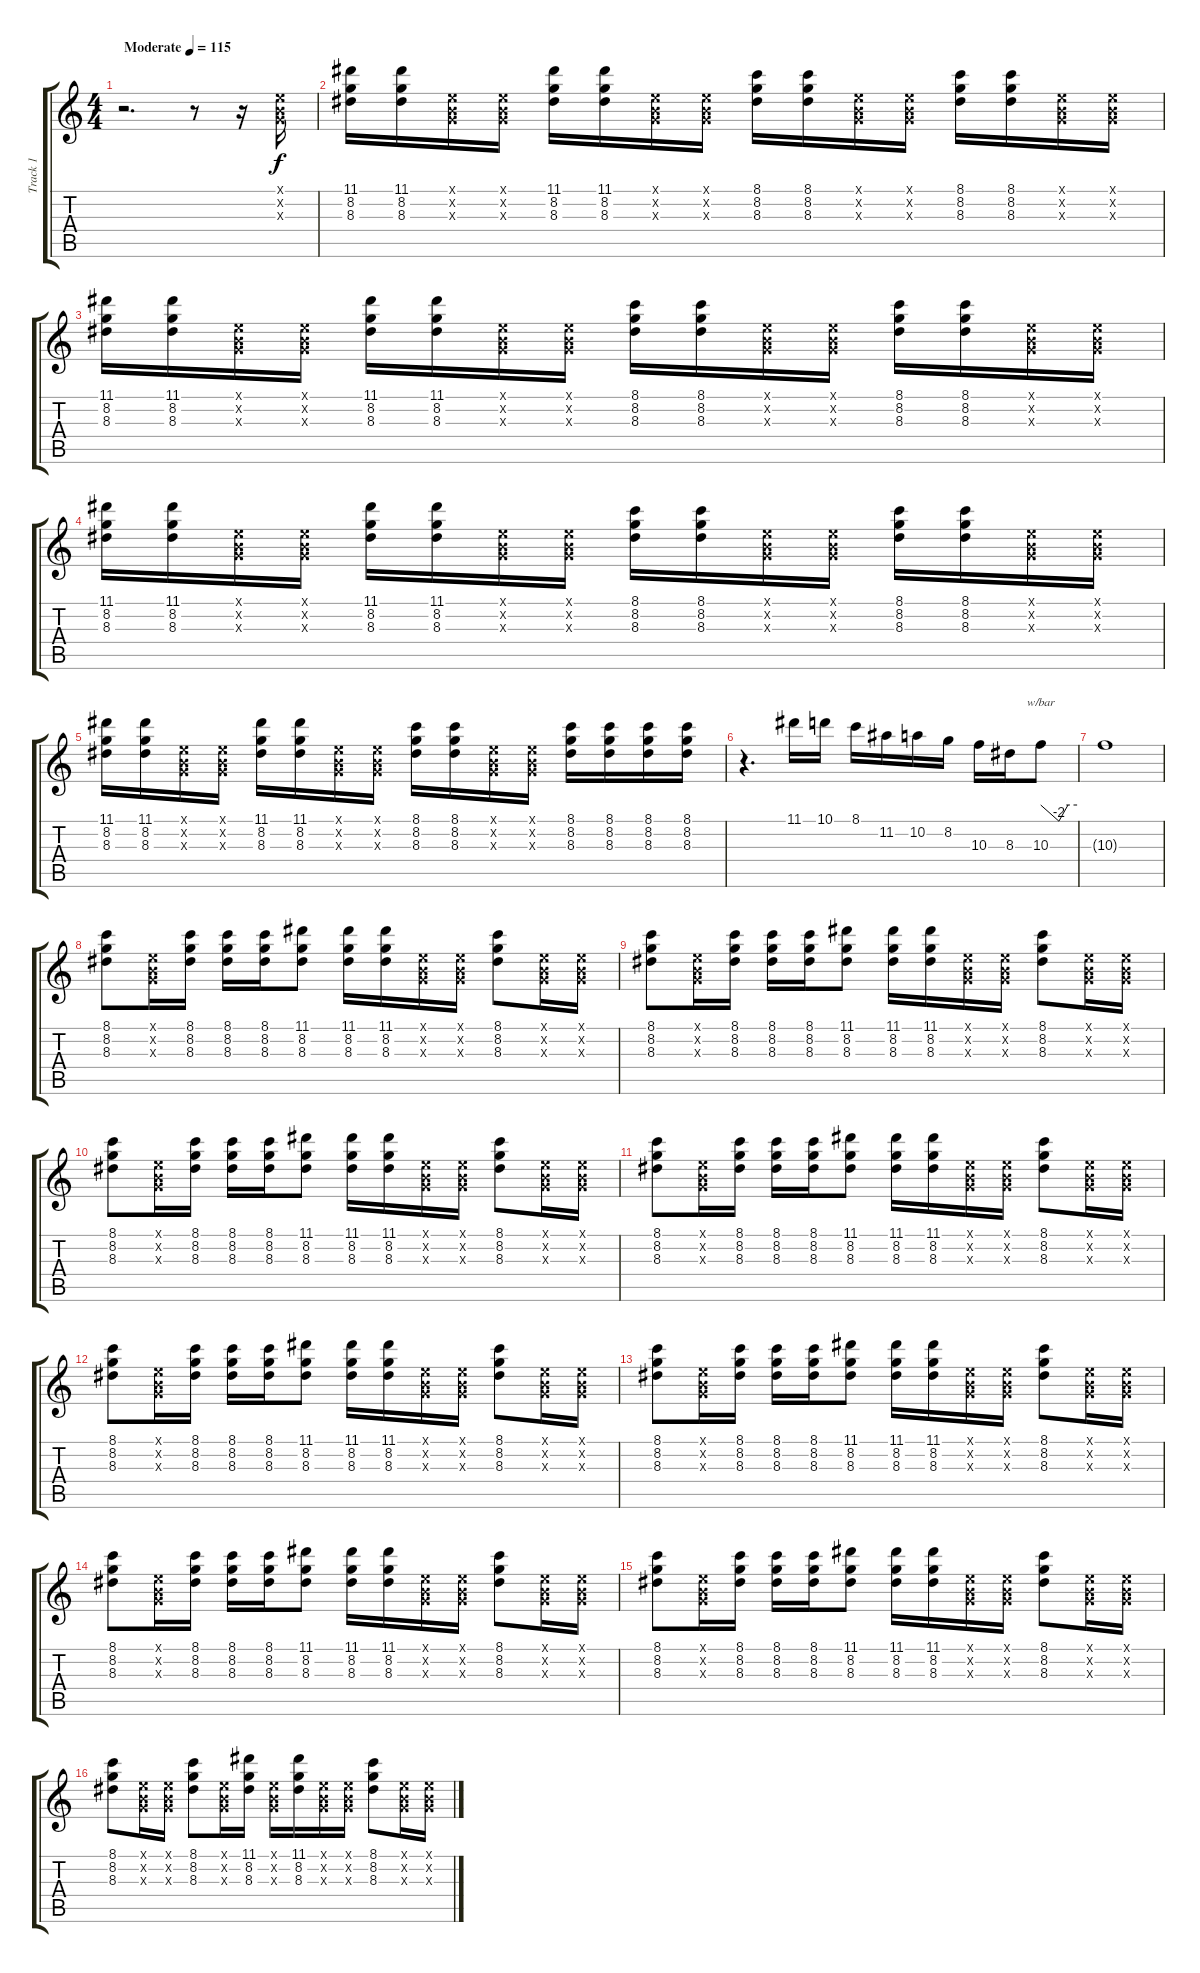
\track ("Track 1" "Track 1") {instrument electricguitarjazz}
\staff {score tabs}
\tuning (E4 B3 G3 D3 A2 E2) {hide}
\ts (4 4)
\tempo (115 "Moderate")
\clef g2
\ks c
r.2{d dy f instrument electricguitarjazz} r.8 r.16 (0.1{x} 0.2{x} 0.3{x}).16 |
(11.1 8.2 8.3).16 (11.1 8.2 8.3).16 (0.1{x} 0.2{x} 0.3{x}).16 (0.1{x} 0.2{x} 0.3{x}).16 (11.1 8.2 8.3).16 (11.1 8.2 8.3).16 (0.1{x} 0.2{x} 0.3{x}).16 (0.1{x} 0.2{x} 0.3{x}).16 (8.1 8.2 8.3).16 (8.1 8.2 8.3).16 (0.1{x} 0.2{x} 0.3{x}).16 (0.1{x} 0.2{x} 0.3{x}).16 (8.1 8.2 8.3).16 (8.1 8.2 8.3).16 (0.1{x} 0.2{x} 0.3{x}).16 (0.1{x} 0.2{x} 0.3{x}).16 |
(11.1 8.2 8.3).16 (11.1 8.2 8.3).16 (0.1{x} 0.2{x} 0.3{x}).16 (0.1{x} 0.2{x} 0.3{x}).16 (11.1 8.2 8.3).16 (11.1 8.2 8.3).16 (0.1{x} 0.2{x} 0.3{x}).16 (0.1{x} 0.2{x} 0.3{x}).16 (8.1 8.2 8.3).16 (8.1 8.2 8.3).16 (0.1{x} 0.2{x} 0.3{x}).16 (0.1{x} 0.2{x} 0.3{x}).16 (8.1 8.2 8.3).16 (8.1 8.2 8.3).16 (0.1{x} 0.2{x} 0.3{x}).16 (0.1{x} 0.2{x} 0.3{x}).16 |
(11.1 8.2 8.3).16 (11.1 8.2 8.3).16 (0.1{x} 0.2{x} 0.3{x}).16 (0.1{x} 0.2{x} 0.3{x}).16 (11.1 8.2 8.3).16 (11.1 8.2 8.3).16 (0.1{x} 0.2{x} 0.3{x}).16 (0.1{x} 0.2{x} 0.3{x}).16 (8.1 8.2 8.3).16 (8.1 8.2 8.3).16 (0.1{x} 0.2{x} 0.3{x}).16 (0.1{x} 0.2{x} 0.3{x}).16 (8.1 8.2 8.3).16 (8.1 8.2 8.3).16 (0.1{x} 0.2{x} 0.3{x}).16 (0.1{x} 0.2{x} 0.3{x}).16 |
(11.1 8.2 8.3).16 (11.1 8.2 8.3).16 (0.1{x} 0.2{x} 0.3{x}).16 (0.1{x} 0.2{x} 0.3{x}).16 (11.1 8.2 8.3).16 (11.1 8.2 8.3).16 (0.1{x} 0.2{x} 0.3{x}).16 (0.1{x} 0.2{x} 0.3{x}).16 (8.1 8.2 8.3).16 (8.1 8.2 8.3).16 (0.1{x} 0.2{x} 0.3{x}).16 (0.1{x} 0.2{x} 0.3{x}).16 (8.1 8.2 8.3).16 (8.1 8.2 8.3).16 (8.1 8.2 8.3).16 (8.1 8.2 8.3).16 |
r.4{d} 11.1.16 10.1.16 8.1.16 11.2.16 10.2.16 8.2.16 10.3.16 8.3.16 10.3.8{tbe (custom default 0 0 30 -8 45 0 60 0)} |
10.3{t}.1 |
(8.1 8.2 8.3).8 (0.1{x} 0.2{x} 0.3{x}).16 (8.1 8.2 8.3).16 (8.1 8.2 8.3).16 (8.1 8.2 8.3).16 (11.1 8.2 8.3).8 (11.1 8.2 8.3).16 (11.1 8.2 8.3).16 (0.1{x} 0.2{x} 0.3{x}).16 (0.1{x} 0.2{x} 0.3{x}).16 (8.1 8.2 8.3).8 (0.1{x} 0.2{x} 0.3{x}).16 (0.1{x} 0.2{x} 0.3{x}).16 |
(8.1 8.2 8.3).8 (0.1{x} 0.2{x} 0.3{x}).16 (8.1 8.2 8.3).16 (8.1 8.2 8.3).16 (8.1 8.2 8.3).16 (11.1 8.2 8.3).8 (11.1 8.2 8.3).16 (11.1 8.2 8.3).16 (0.1{x} 0.2{x} 0.3{x}).16 (0.1{x} 0.2{x} 0.3{x}).16 (8.1 8.2 8.3).8 (0.1{x} 0.2{x} 0.3{x}).16 (0.1{x} 0.2{x} 0.3{x}).16 |
(8.1 8.2 8.3).8 (0.1{x} 0.2{x} 0.3{x}).16 (8.1 8.2 8.3).16 (8.1 8.2 8.3).16 (8.1 8.2 8.3).16 (11.1 8.2 8.3).8 (11.1 8.2 8.3).16 (11.1 8.2 8.3).16 (0.1{x} 0.2{x} 0.3{x}).16 (0.1{x} 0.2{x} 0.3{x}).16 (8.1 8.2 8.3).8 (0.1{x} 0.2{x} 0.3{x}).16 (0.1{x} 0.2{x} 0.3{x}).16 |
(8.1 8.2 8.3).8 (0.1{x} 0.2{x} 0.3{x}).16 (8.1 8.2 8.3).16 (8.1 8.2 8.3).16 (8.1 8.2 8.3).16 (11.1 8.2 8.3).8 (11.1 8.2 8.3).16 (11.1 8.2 8.3).16 (0.1{x} 0.2{x} 0.3{x}).16 (0.1{x} 0.2{x} 0.3{x}).16 (8.1 8.2 8.3).8 (0.1{x} 0.2{x} 0.3{x}).16 (0.1{x} 0.2{x} 0.3{x}).16 |
(8.1 8.2 8.3).8 (0.1{x} 0.2{x} 0.3{x}).16 (8.1 8.2 8.3).16 (8.1 8.2 8.3).16 (8.1 8.2 8.3).16 (11.1 8.2 8.3).8 (11.1 8.2 8.3).16 (11.1 8.2 8.3).16 (0.1{x} 0.2{x} 0.3{x}).16 (0.1{x} 0.2{x} 0.3{x}).16 (8.1 8.2 8.3).8 (0.1{x} 0.2{x} 0.3{x}).16 (0.1{x} 0.2{x} 0.3{x}).16 |
(8.1 8.2 8.3).8 (0.1{x} 0.2{x} 0.3{x}).16 (8.1 8.2 8.3).16 (8.1 8.2 8.3).16 (8.1 8.2 8.3).16 (11.1 8.2 8.3).8 (11.1 8.2 8.3).16 (11.1 8.2 8.3).16 (0.1{x} 0.2{x} 0.3{x}).16 (0.1{x} 0.2{x} 0.3{x}).16 (8.1 8.2 8.3).8 (0.1{x} 0.2{x} 0.3{x}).16 (0.1{x} 0.2{x} 0.3{x}).16 |
(8.1 8.2 8.3).8 (0.1{x} 0.2{x} 0.3{x}).16 (8.1 8.2 8.3).16 (8.1 8.2 8.3).16 (8.1 8.2 8.3).16 (11.1 8.2 8.3).8 (11.1 8.2 8.3).16 (11.1 8.2 8.3).16 (0.1{x} 0.2{x} 0.3{x}).16 (0.1{x} 0.2{x} 0.3{x}).16 (8.1 8.2 8.3).8 (0.1{x} 0.2{x} 0.3{x}).16 (0.1{x} 0.2{x} 0.3{x}).16 |
(8.1 8.2 8.3).8 (0.1{x} 0.2{x} 0.3{x}).16 (8.1 8.2 8.3).16 (8.1 8.2 8.3).16 (8.1 8.2 8.3).16 (11.1 8.2 8.3).8 (11.1 8.2 8.3).16 (11.1 8.2 8.3).16 (0.1{x} 0.2{x} 0.3{x}).16 (0.1{x} 0.2{x} 0.3{x}).16 (8.1 8.2 8.3).8 (0.1{x} 0.2{x} 0.3{x}).16 (0.1{x} 0.2{x} 0.3{x}).16 |
(8.1 8.2 8.3).8 (0.1{x} 0.2{x} 0.3{x}).16 (0.1{x} 0.2{x} 0.3{x}).16 (8.1 8.2 8.3).8 (0.1{x} 0.2{x} 0.3{x}).16 (11.1 8.2 8.3).16 (0.1{x} 0.2{x} 0.3{x}).16 (11.1 8.2 8.3).16 (0.1{x} 0.2{x} 0.3{x}).16 (0.1{x} 0.2{x} 0.3{x}).16 (8.1 8.2 8.3).8 (0.1{x} 0.2{x} 0.3{x}).16 (0.1{x} 0.2{x} 0.3{x}).16
